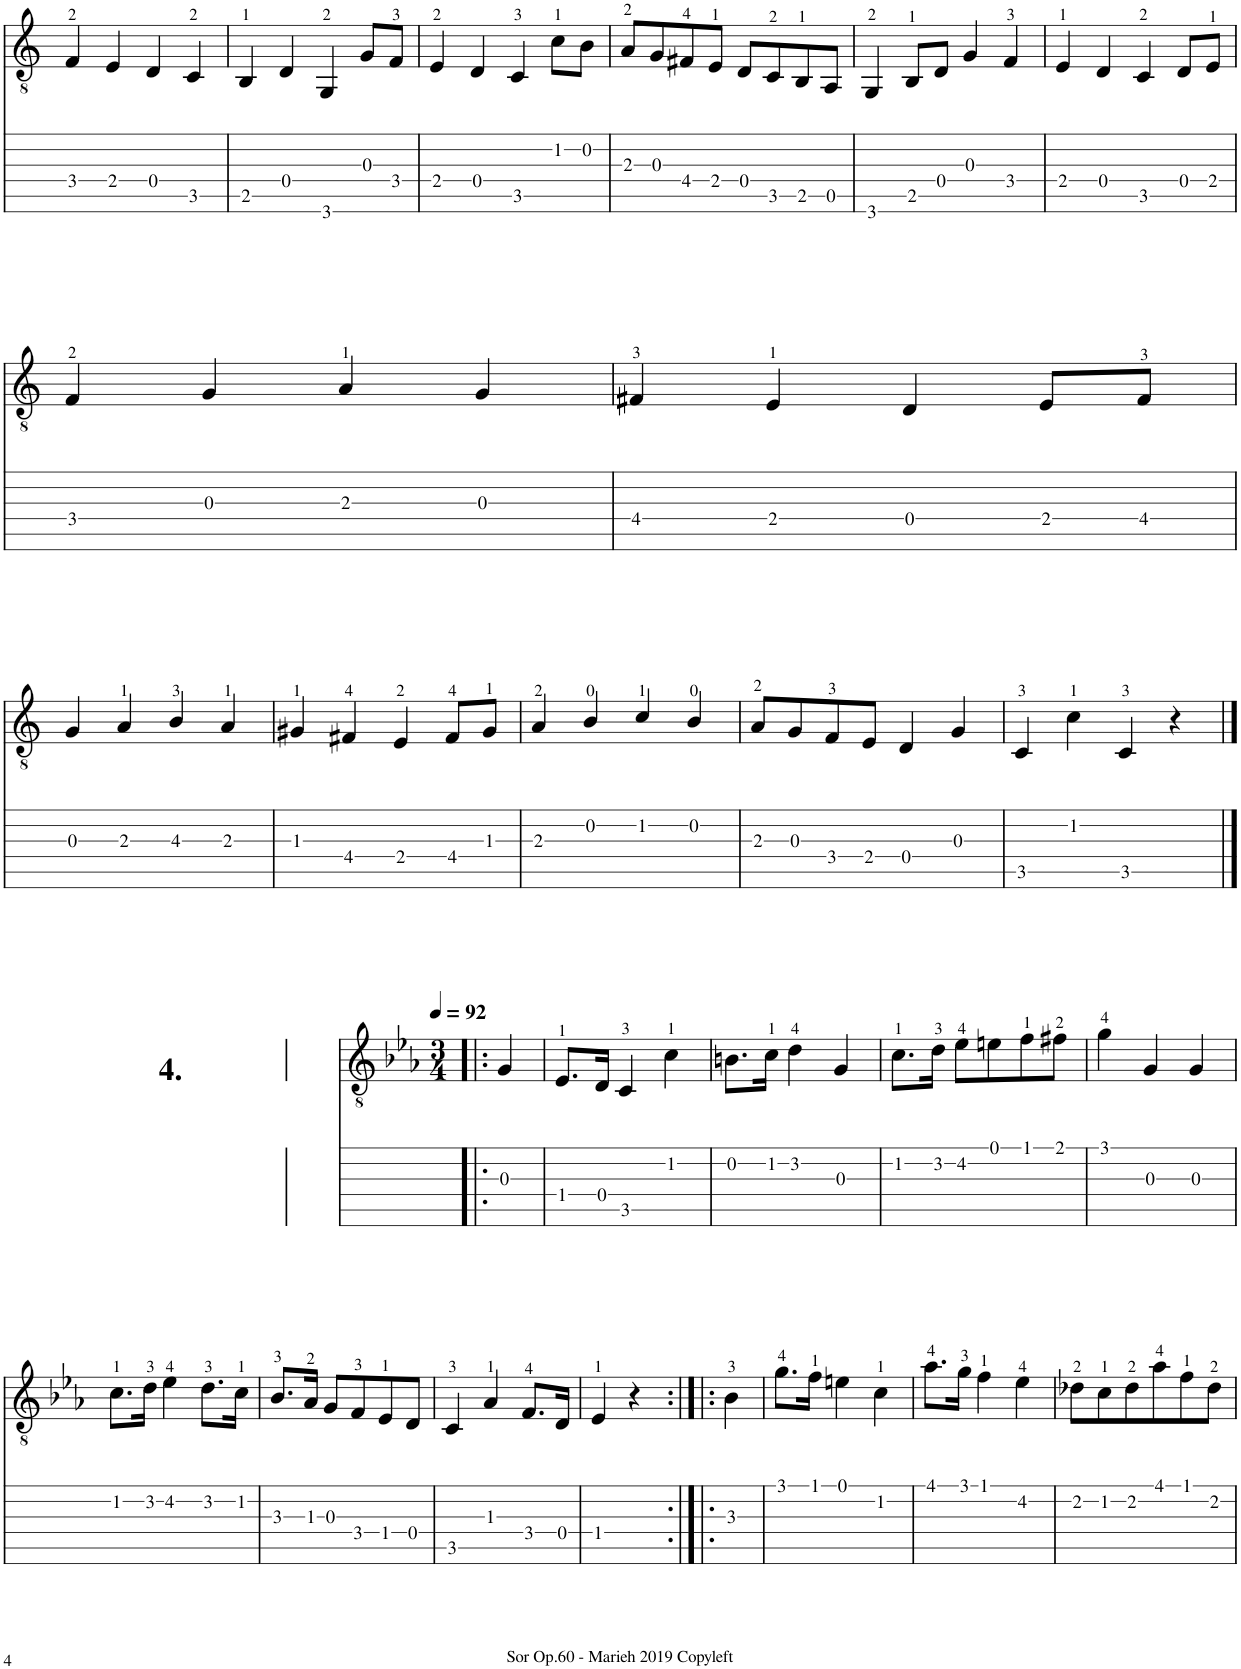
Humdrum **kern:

**kern	**kern
*part2	*part1
*staff2	*staff1
*I"Guitare classique (Tablature)	*I"Classical Guitar
!!LO:PB:g=z
*	*clefGv2
*k[]	*k[]
*M4/4	*M4/4
*met(c)	*met(c)
=14	=14
4F	4F/
4E	4E/
4D	4D/
4C	4C/
=15	=15
4BB	4BB/
4D	4D/
4GG	4GG/
8GL	8G/L
8FJ	8F/J
=16	=16
4E	4E/
4D	4D/
4C	4C/
8cL	8c\L
8BJ	8B\J
=17	=17
8AL	8A/L
8GJ	8G/
8F#XL	8F#X/
8EJ	8E/J
8DL	8D/L
8CJ	8C/
8BBL	8BB/
8AAJ	8AA/J
=18	=18
4GG	4GG/
8BBL	8BB/L
8DJ	8D/J
4G	4G/
4F	4F/
=19	=19
4E	4E/
4D	4D/
4C	4C/
8DL	8D/L
8EJ	8E/J
!!LO:LB:g=z
=20	=20
4F	4F/
4G	4G/
4A	4A/
4G	4G/
=21	=21
4F#X	4F#X/
4E	4E/
4D	4D/
8EL	8E/L
8F#J	8F#/J
!!LO:LB:g=z
=22	=22
4G	4G/
4A	4A/
4B	4B/
4A	4A/
=23	=23
4G#X	4G#X/
4F#X	4F#X/
4E	4E/
8F#L	8F#/L
8G#J	8G#/J
=24	=24
4A	4A/
4B	4B/
4c	4c/
4B	4B/
=25	=25
8AL	8A/L
8GJ	8G/
8FL	8F/
8EJ	8E/J
4D	4D/
4G	4G/
=26	=26
4C	4C/
4c	4c\
4C	4C/
4r	4r
!!LO:LB:g=z
==1	==1
*stria6	*
*k[b-e-a-]	*k[b-e-a-]
*M3/4	*M3/4
2.r	2.r
=1X1	=1X1
2r	2r
=2X!|:	=2X!|:
*M3/4	*M3/4
*	*MM92
!	!LO:TX:a:B:t=4.
4G	4G/
=2	=2
8.E-L	8.E-/L
16DJk	16D/Jk
4C	4C/
4c	4c\
=3	=3
8.BnL	8.Bn\L
16cJk	16c\Jk
4d	4d\
4G	4G/
=4	=4
8.cL	8.c\L
16dJk	16d\Jk
8e-L	8e-\L
8enJ	8en\
8fL	8f\
8f#XJ	8f#X\J
=5	=5
4g	4g\
4G	4G/
4G	4G/
!!LO:LB:g=z
=6	=6
8.cL	8.c\L
16dJk	16d\Jk
4e-	4e-\
8.dL	8.d\L
16cJk	16c\Jk
=7	=7
8.B-L	8.B-/L
16A-Jk	16A-/Jk
8GL	8G/L
8FJ	8F/
8E-L	8E-/
8DJ	8D/J
=8	=8
4C	4C/
4A-	4A-/
8.FL	8.F/L
16DJk	16D/Jk
=9	=9
4E-	4E-/
4r	4r
=9X3:|!|:	=9X3:|!|:
4B-	4B-\
=10	=10
8.gL	8.g\L
16fJk	16f\Jk
4en	4en\
4c	4c\
=11	=11
8.a-L	8.a-\L
16gJk	16g\Jk
4f	4f\
4e-	4e-\
=12	=12
8d-XL	8d-X\L
8cJ	8c\
8d-L	8d-\
8a-J	8a-\
8fL	8f\
8d-J	8d-\J
=	=
*-	*-
